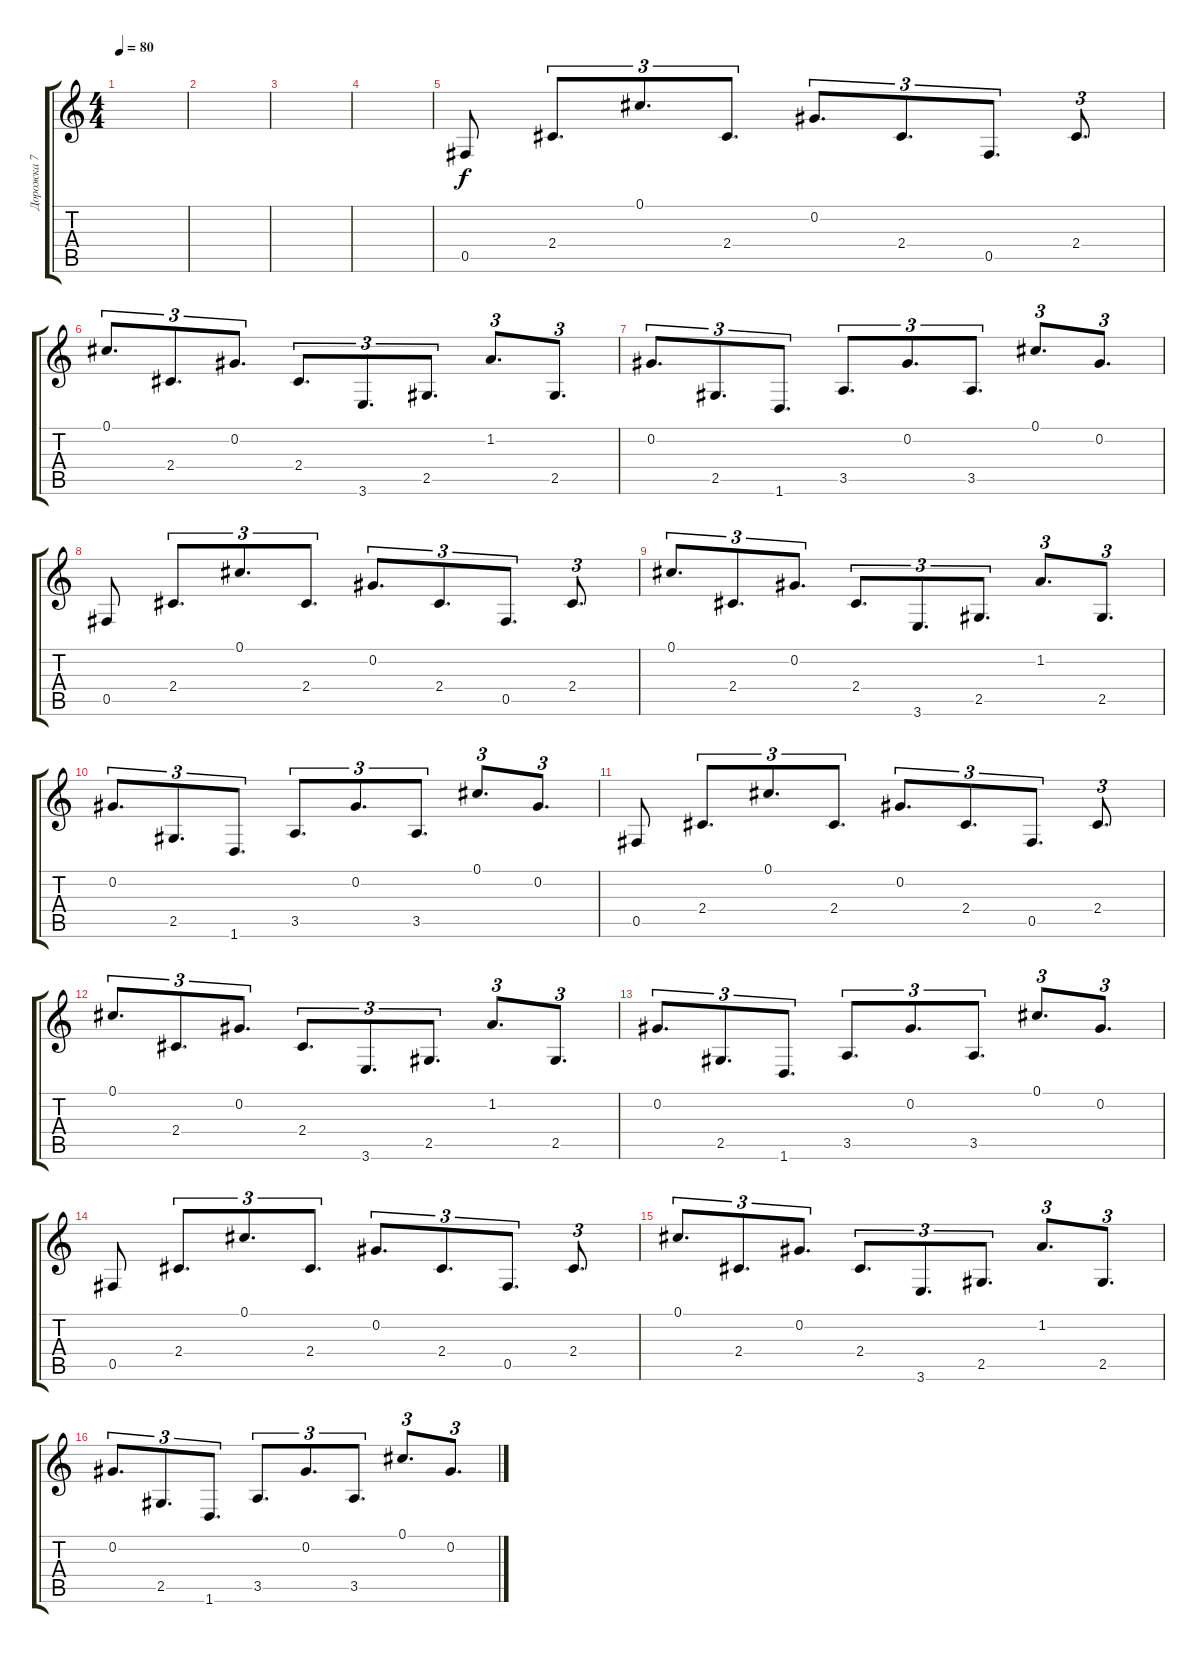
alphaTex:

\track ("Дорожка 7" "Дорожка 7") {instrument acousticguitarsteel}
\staff {score tabs}
\tuning (Db4 Ab3 E3 B2 Gb2 Db2) {hide}
\ts (4 4)
\tempo 80
\clef g2
\ks c
|
|
|
|
0.5.8 2.4.8{d tu (3 2)} 0.1.8{d tu (3 2)} 2.4.8{d tu (3 2)} 0.2.8{d tu (3 2)} 2.4.8{d tu (3 2)} 0.5.8{d tu (3 2)} 2.4.8{d tu (3 2)} |
0.1.8{d tu (3 2)} 2.4.8{d tu (3 2)} 0.2.8{d tu (3 2)} 2.4.8{d tu (3 2)} 3.6.8{d tu (3 2)} 2.5.8{d tu (3 2)} 1.2.8{d tu (3 2)} 2.5.8{d tu (3 2)} |
0.2.8{d tu (3 2)} 2.5.8{d tu (3 2)} 1.6.8{d tu (3 2)} 3.5.8{d tu (3 2)} 0.2.8{d tu (3 2)} 3.5.8{d tu (3 2)} 0.1.8{d tu (3 2)} 0.2.8{d tu (3 2)} |
0.5.8 2.4.8{d tu (3 2)} 0.1.8{d tu (3 2)} 2.4.8{d tu (3 2)} 0.2.8{d tu (3 2)} 2.4.8{d tu (3 2)} 0.5.8{d tu (3 2)} 2.4.8{d tu (3 2)} |
0.1.8{d tu (3 2)} 2.4.8{d tu (3 2)} 0.2.8{d tu (3 2)} 2.4.8{d tu (3 2)} 3.6.8{d tu (3 2)} 2.5.8{d tu (3 2)} 1.2.8{d tu (3 2)} 2.5.8{d tu (3 2)} |
0.2.8{d tu (3 2)} 2.5.8{d tu (3 2)} 1.6.8{d tu (3 2)} 3.5.8{d tu (3 2)} 0.2.8{d tu (3 2)} 3.5.8{d tu (3 2)} 0.1.8{d tu (3 2)} 0.2.8{d tu (3 2)} |
0.5.8 2.4.8{d tu (3 2)} 0.1.8{d tu (3 2)} 2.4.8{d tu (3 2)} 0.2.8{d tu (3 2)} 2.4.8{d tu (3 2)} 0.5.8{d tu (3 2)} 2.4.8{d tu (3 2)} |
0.1.8{d tu (3 2)} 2.4.8{d tu (3 2)} 0.2.8{d tu (3 2)} 2.4.8{d tu (3 2)} 3.6.8{d tu (3 2)} 2.5.8{d tu (3 2)} 1.2.8{d tu (3 2)} 2.5.8{d tu (3 2)} |
0.2.8{d tu (3 2)} 2.5.8{d tu (3 2)} 1.6.8{d tu (3 2)} 3.5.8{d tu (3 2)} 0.2.8{d tu (3 2)} 3.5.8{d tu (3 2)} 0.1.8{d tu (3 2)} 0.2.8{d tu (3 2)} |
0.5.8 2.4.8{d tu (3 2)} 0.1.8{d tu (3 2)} 2.4.8{d tu (3 2)} 0.2.8{d tu (3 2)} 2.4.8{d tu (3 2)} 0.5.8{d tu (3 2)} 2.4.8{d tu (3 2)} |
0.1.8{d tu (3 2)} 2.4.8{d tu (3 2)} 0.2.8{d tu (3 2)} 2.4.8{d tu (3 2)} 3.6.8{d tu (3 2)} 2.5.8{d tu (3 2)} 1.2.8{d tu (3 2)} 2.5.8{d tu (3 2)} |
0.2.8{d tu (3 2)} 2.5.8{d tu (3 2)} 1.6.8{d tu (3 2)} 3.5.8{d tu (3 2)} 0.2.8{d tu (3 2)} 3.5.8{d tu (3 2)} 0.1.8{d tu (3 2)} 0.2.8{d tu (3 2)}
